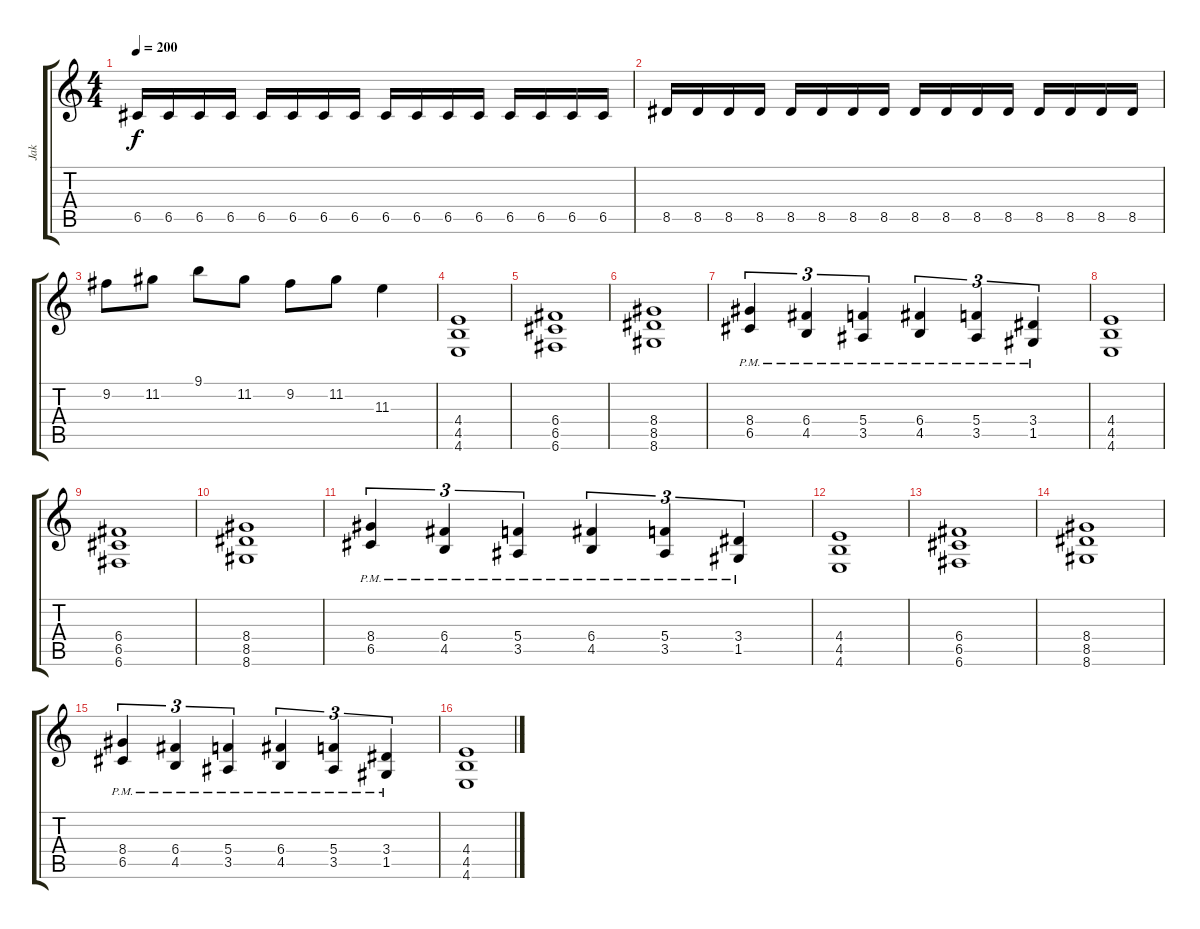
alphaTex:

\track ("Jak" "Jak") {instrument overdrivenguitar}
\staff {score tabs}
\tuning (D4 A3 F3 C3 G2 C2) {hide}
\ts (4 4)
\tempo 200
\clef g2
\ks c
6.5.16{dy f} 6.5.16 6.5.16 6.5.16 6.5.16 6.5.16 6.5.16 6.5.16 6.5.16 6.5.16 6.5.16 6.5.16 6.5.16 6.5.16 6.5.16 6.5.16 |
8.5.16 8.5.16 8.5.16 8.5.16 8.5.16 8.5.16 8.5.16 8.5.16 8.5.16 8.5.16 8.5.16 8.5.16 8.5.16 8.5.16 8.5.16 8.5.16 |
9.2.8 11.2.8 9.1.8 11.2.8 9.2.8 11.2.8 11.3.4 |
(4.4 4.5 4.6).1 |
(6.4 6.5 6.6).1 |
(8.4 8.5 8.6).1 |
(8.4{pm} 6.5{pm}).4{tu (3 2)} (6.4{pm} 4.5{pm}).4{tu (3 2)} (5.4{pm} 3.5{pm}).4{tu (3 2)} (6.4{pm} 4.5{pm}).4{tu (3 2)} (5.4{pm} 3.5{pm}).4{tu (3 2)} (3.4{pm} 1.5{pm}).4{tu (3 2)} |
(4.4 4.5 4.6).1 |
(6.4 6.5 6.6).1 |
(8.4 8.5 8.6).1 |
(8.4{pm} 6.5{pm}).4{tu (3 2)} (6.4{pm} 4.5{pm}).4{tu (3 2)} (5.4{pm} 3.5{pm}).4{tu (3 2)} (6.4{pm} 4.5{pm}).4{tu (3 2)} (5.4{pm} 3.5{pm}).4{tu (3 2)} (3.4{pm} 1.5{pm}).4{tu (3 2)} |
(4.4 4.5 4.6).1 |
(6.4 6.5 6.6).1 |
(8.4 8.5 8.6).1 |
(8.4{pm} 6.5{pm}).4{tu (3 2)} (6.4{pm} 4.5{pm}).4{tu (3 2)} (5.4{pm} 3.5{pm}).4{tu (3 2)} (6.4{pm} 4.5{pm}).4{tu (3 2)} (5.4{pm} 3.5{pm}).4{tu (3 2)} (3.4{pm} 1.5{pm}).4{tu (3 2)} |
(4.4 4.5 4.6).1
